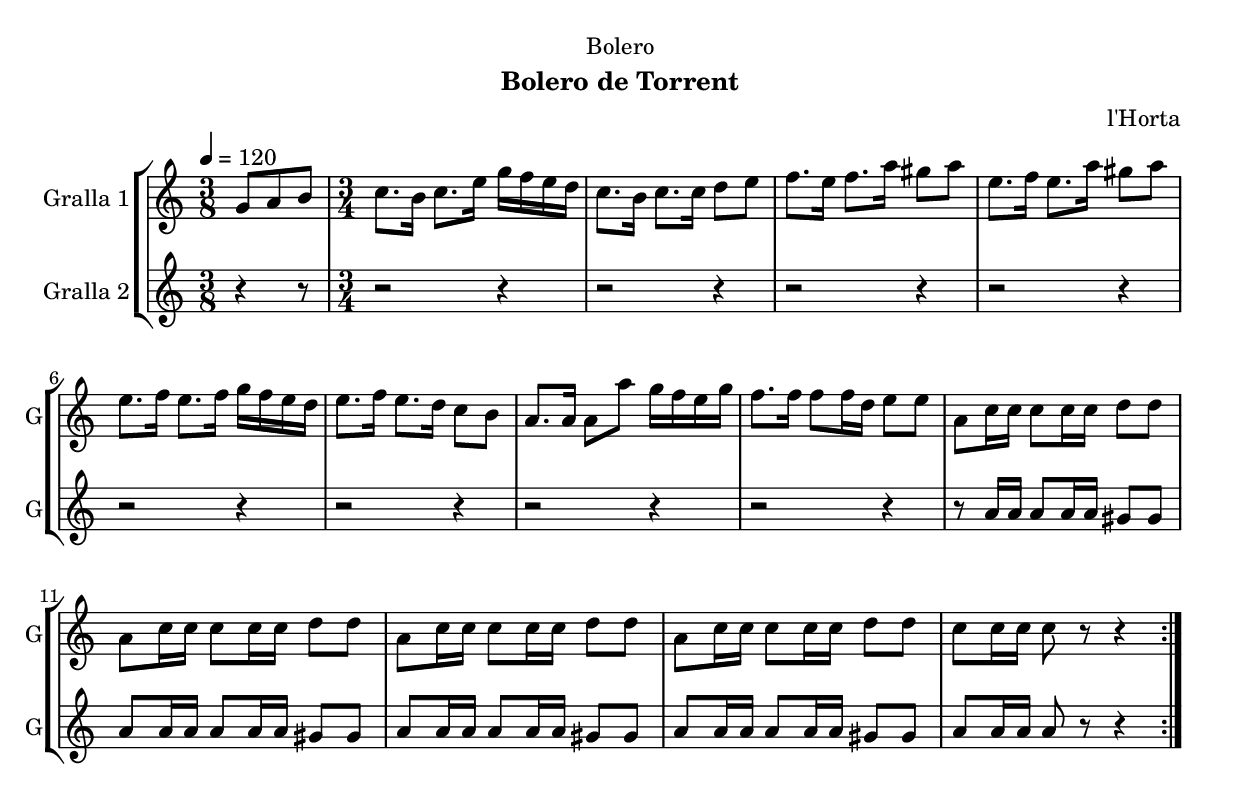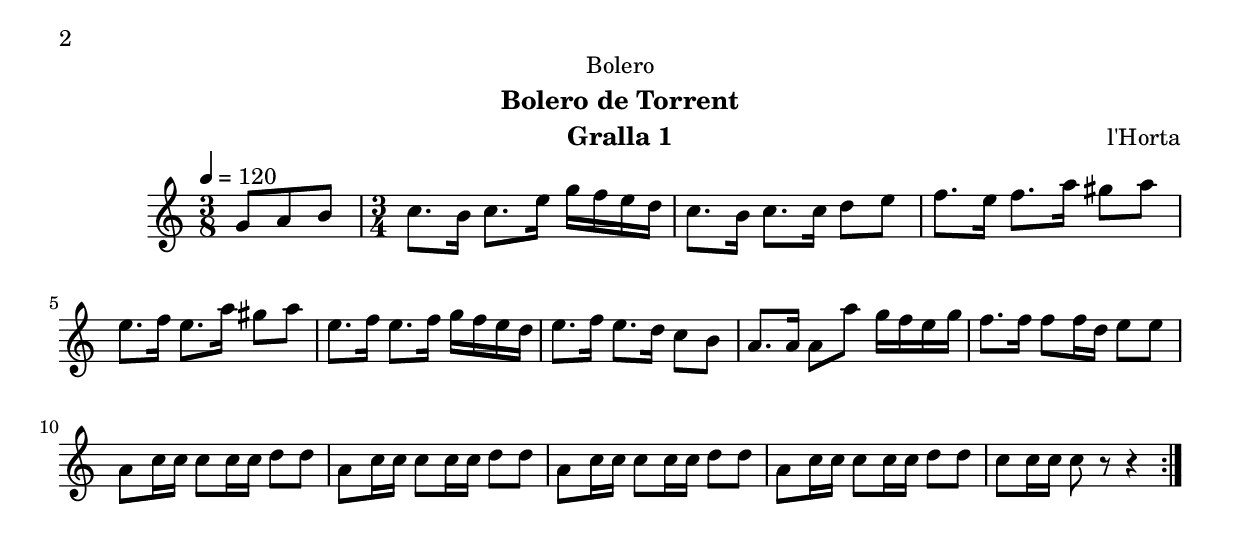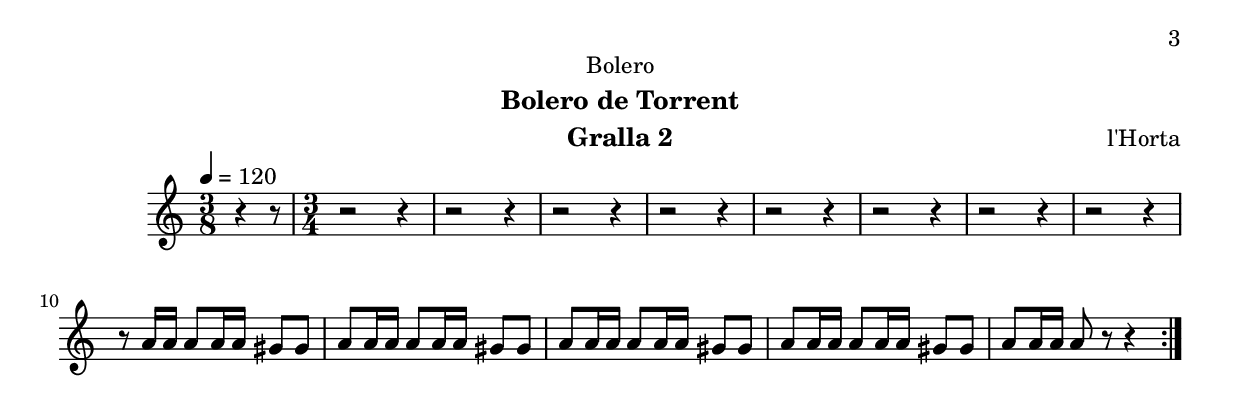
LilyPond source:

\version "2.22.1"

\header {
  dedication="Bolero"
  title=""
  subtitle="Bolero de Torrent"
  subsubtitle=""
  poet=""
  meter=""
  piece=""
  composer="l'Horta"
  arranger=""
  opus=""
  instrument=""
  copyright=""
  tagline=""
}

liniaroAa =
\relative g'
{
  \tempo 4=120
  \clef treble
  \key c \major
  \repeat volta 2 { \time 3/8 g8 a b  |
  \time 3/4   c8. b16 c8. e16 g f e d  |
  c8. b16 c8. c16 d8 e  |
  f8. e16 f8. a16 gis8 a  |
  %05
  e8. f16 e8. a16 gis8 a  |
  e8. f16 e8. f16 g f e d  |
  e8. f16 e8. d16 c8 b  |
  a8. a16 a8 a' g16 f e g  |
  f8. f16 f8 f16 d e8 e  |
  %10
  a,8 c16 c c8 c16 c d8 d  |
  a8 c16 c c8 c16 c d8 d  |
  a8 c16 c c8 c16 c d8 d  |
  a8 c16 c c8 c16 c d8 d  |
  c8 c16 c c8 r r4  | }
}

liniaroAb =
\relative a'
{
  \tempo 4=120
  \clef treble
  \key c \major
  \repeat volta 2 { \time 3/8 r4 r8  |
  \time 3/4   r2 r4  |
  r2 r4  |
  r2 r4  |
  %05
  r2 r4  |
  r2 r4  |
  r2 r4  |
  r2 r4  |
  r2 r4  |
  %10
  r8 a16 a a8 a16 a gis8 gis  |
  a8 a16 a a8 a16 a gis8 gis  |
  a8 a16 a a8 a16 a gis8 gis  |
  a8 a16 a a8 a16 a gis8 gis  |
  a8 a16 a a8 r r4  | }
}

\bookpart {
  \score {
    \new StaffGroup {
      \override Score.RehearsalMark #'self-alignment-X = #LEFT
      <<
        \new Staff \with {instrumentName = #"Gralla 1" shortInstrumentName = #"G"} \liniaroAa
        \new Staff \with {instrumentName = #"Gralla 2" shortInstrumentName = #"G"} \liniaroAb
      >>
    }
    \layout {}
  }
  \score { \unfoldRepeats
    \new StaffGroup {
      \override Score.RehearsalMark #'self-alignment-X = #LEFT
      <<
        \new Staff \with {instrumentName = #"Gralla 1" shortInstrumentName = #"G"} \liniaroAa
        \new Staff \with {instrumentName = #"Gralla 2" shortInstrumentName = #"G"} \liniaroAb
      >>
    }
    \midi {
      \set Staff.midiInstrument = "oboe"
      \set DrumStaff.midiInstrument = "drums"
    }
  }
}

\bookpart {
  \header {instrument="Gralla 1"}
  \score {
    \new StaffGroup {
      \override Score.RehearsalMark #'self-alignment-X = #LEFT
      <<
        \new Staff \liniaroAa
      >>
    }
    \layout {}
  }
  \score { \unfoldRepeats
    \new StaffGroup {
      \override Score.RehearsalMark #'self-alignment-X = #LEFT
      <<
        \new Staff \liniaroAa
      >>
    }
    \midi {
      \set Staff.midiInstrument = "oboe"
      \set DrumStaff.midiInstrument = "drums"
    }
  }
}

\bookpart {
  \header {instrument="Gralla 2"}
  \score {
    \new StaffGroup {
      \override Score.RehearsalMark #'self-alignment-X = #LEFT
      <<
        \new Staff \liniaroAb
      >>
    }
    \layout {}
  }
  \score { \unfoldRepeats
    \new StaffGroup {
      \override Score.RehearsalMark #'self-alignment-X = #LEFT
      <<
        \new Staff \liniaroAb
      >>
    }
    \midi {
      \set Staff.midiInstrument = "oboe"
      \set DrumStaff.midiInstrument = "drums"
    }
  }
}

